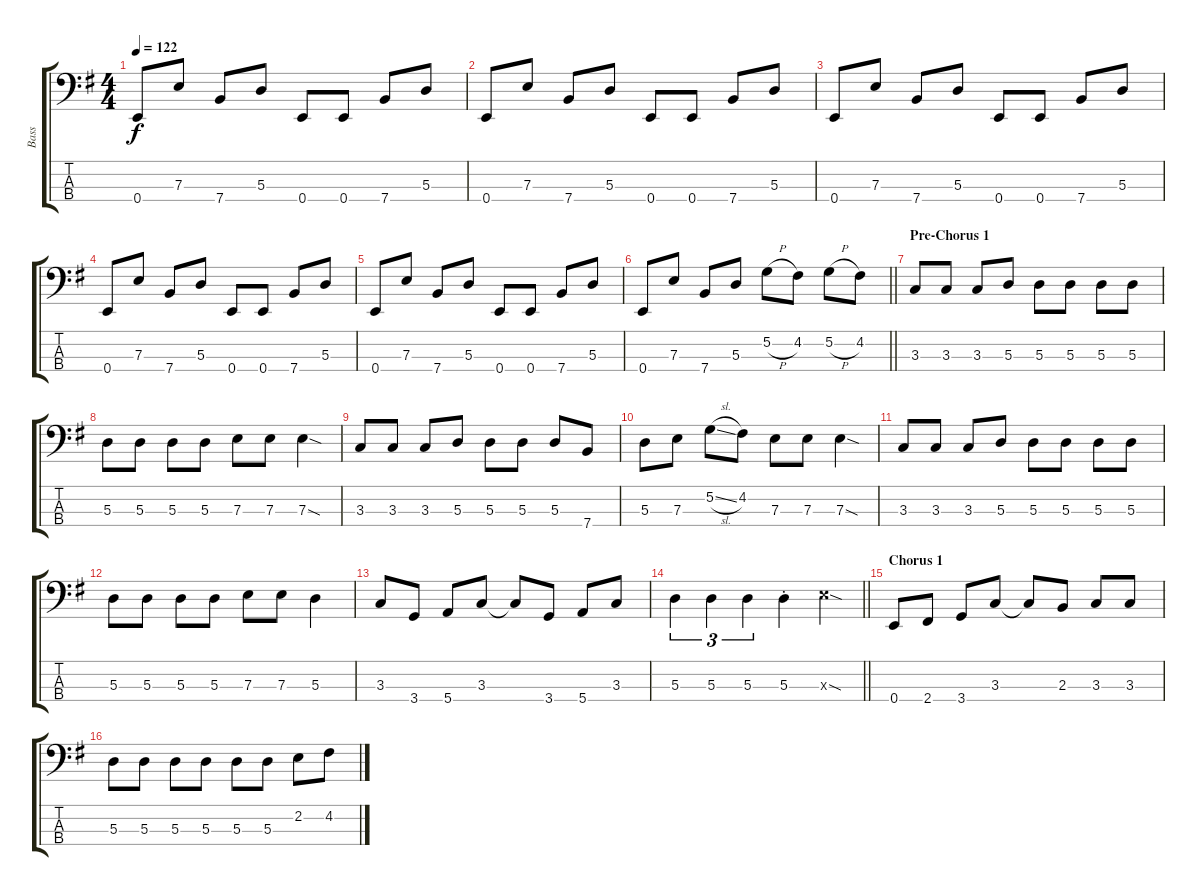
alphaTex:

\track ("Bass" "Bass") {instrument electricbasspick}
\staff {score tabs}
\tuning (G2 D2 A1 E1) {hide}
\ts (4 4)
\tempo 122
\clef f4
\ks eminor
0.4.8{dy f} 7.3.8 7.4.8 5.3.8 0.4.8 0.4.8 7.4.8 5.3.8 |
0.4.8 7.3.8 7.4.8 5.3.8 0.4.8 0.4.8 7.4.8 5.3.8 |
0.4.8 7.3.8 7.4.8 5.3.8 0.4.8 0.4.8 7.4.8 5.3.8 |
0.4.8 7.3.8 7.4.8 5.3.8 0.4.8 0.4.8 7.4.8 5.3.8 |
0.4.8 7.3.8 7.4.8 5.3.8 0.4.8 0.4.8 7.4.8 5.3.8 |
\barLineRight lightlight
0.4.8 7.3.8 7.4.8 5.3.8 5.2{h}.8 4.2.8 5.2{h}.8 4.2.8 |
\section ("" "Pre-Chorus 1")
3.3.8 3.3.8 3.3.8 5.3.8 5.3.8 5.3.8 5.3.8 5.3.8 |
5.3.8 5.3.8 5.3.8 5.3.8 7.3.8 7.3.8 7.3{sod}.4 |
3.3.8 3.3.8 3.3.8 5.3.8 5.3.8 5.3.8 5.3.8 7.4.8 |
5.3.8 7.3.8 5.2{sl}.8 4.2.8 7.3.8 7.3.8 7.3{sod}.4 |
3.3.8 3.3.8 3.3.8 5.3.8 5.3.8 5.3.8 5.3.8 5.3.8 |
5.3.8 5.3.8 5.3.8 5.3.8 7.3.8 7.3.8 5.3.4 |
3.3.8 3.4.8 5.4.8 3.3.8 3.3{t}.8 3.4.8 5.4.8 3.3.8 |
\barLineRight lightlight
5.3.4{tu (3 2)} 5.3.4{tu (3 2)} 5.3.4{tu (3 2)} 5.3{st}.4 7.3{sod x}.4 |
\section ("" "Chorus 1")
0.4.8 2.4.8 3.4.8 3.3.8 3.3{t}.8 2.3.8 3.3.8 3.3.8 |
5.3.8 5.3.8 5.3.8 5.3.8 5.3.8 5.3.8 2.2.8 4.2.8
